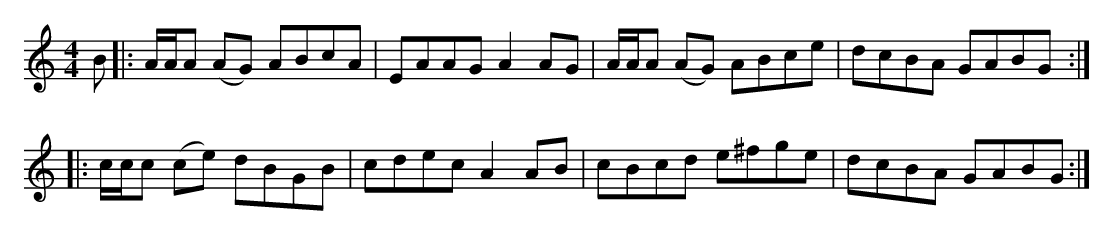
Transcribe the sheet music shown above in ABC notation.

X:1
M:4/4
K:Amin
B|:A/A/A (AG) ABcA|EAAG A2 AG|A/A/A (AG) ABce|dcBA GABG:|
|:c/c/c (ce) dBGB|cdec A2 AB|cBcd e^fge|dcBA GABG:|
